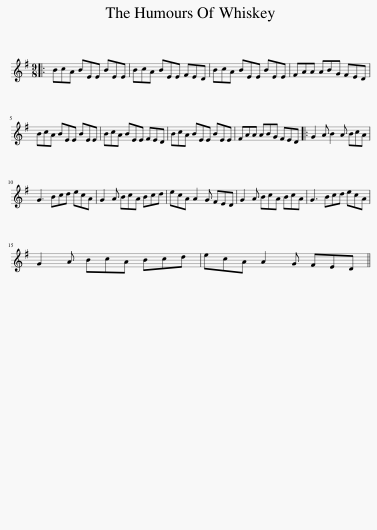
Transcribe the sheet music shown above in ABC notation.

X:1
L:1/8
M:9/8
I:linebreak $
K:Emin
V:1 treble
V:1
|: BcA BEE BEE | BcA BEE FED | BcA BEE BEE | FAA ABG FED |$ BcA BEE BEE | %5
 BcA BEE FED | BcA BEE BEE | FAA ABG FED |: G2 A B2 A BcA |$ G3 Bcd ecA | %10
 G2 A BcA Bcd | ecA A2 G FED | G2 A BcA BcA | G3 Bcd ecA |$ G2 A BcA Bcd | %15
 ecA A2 G FED || %16
